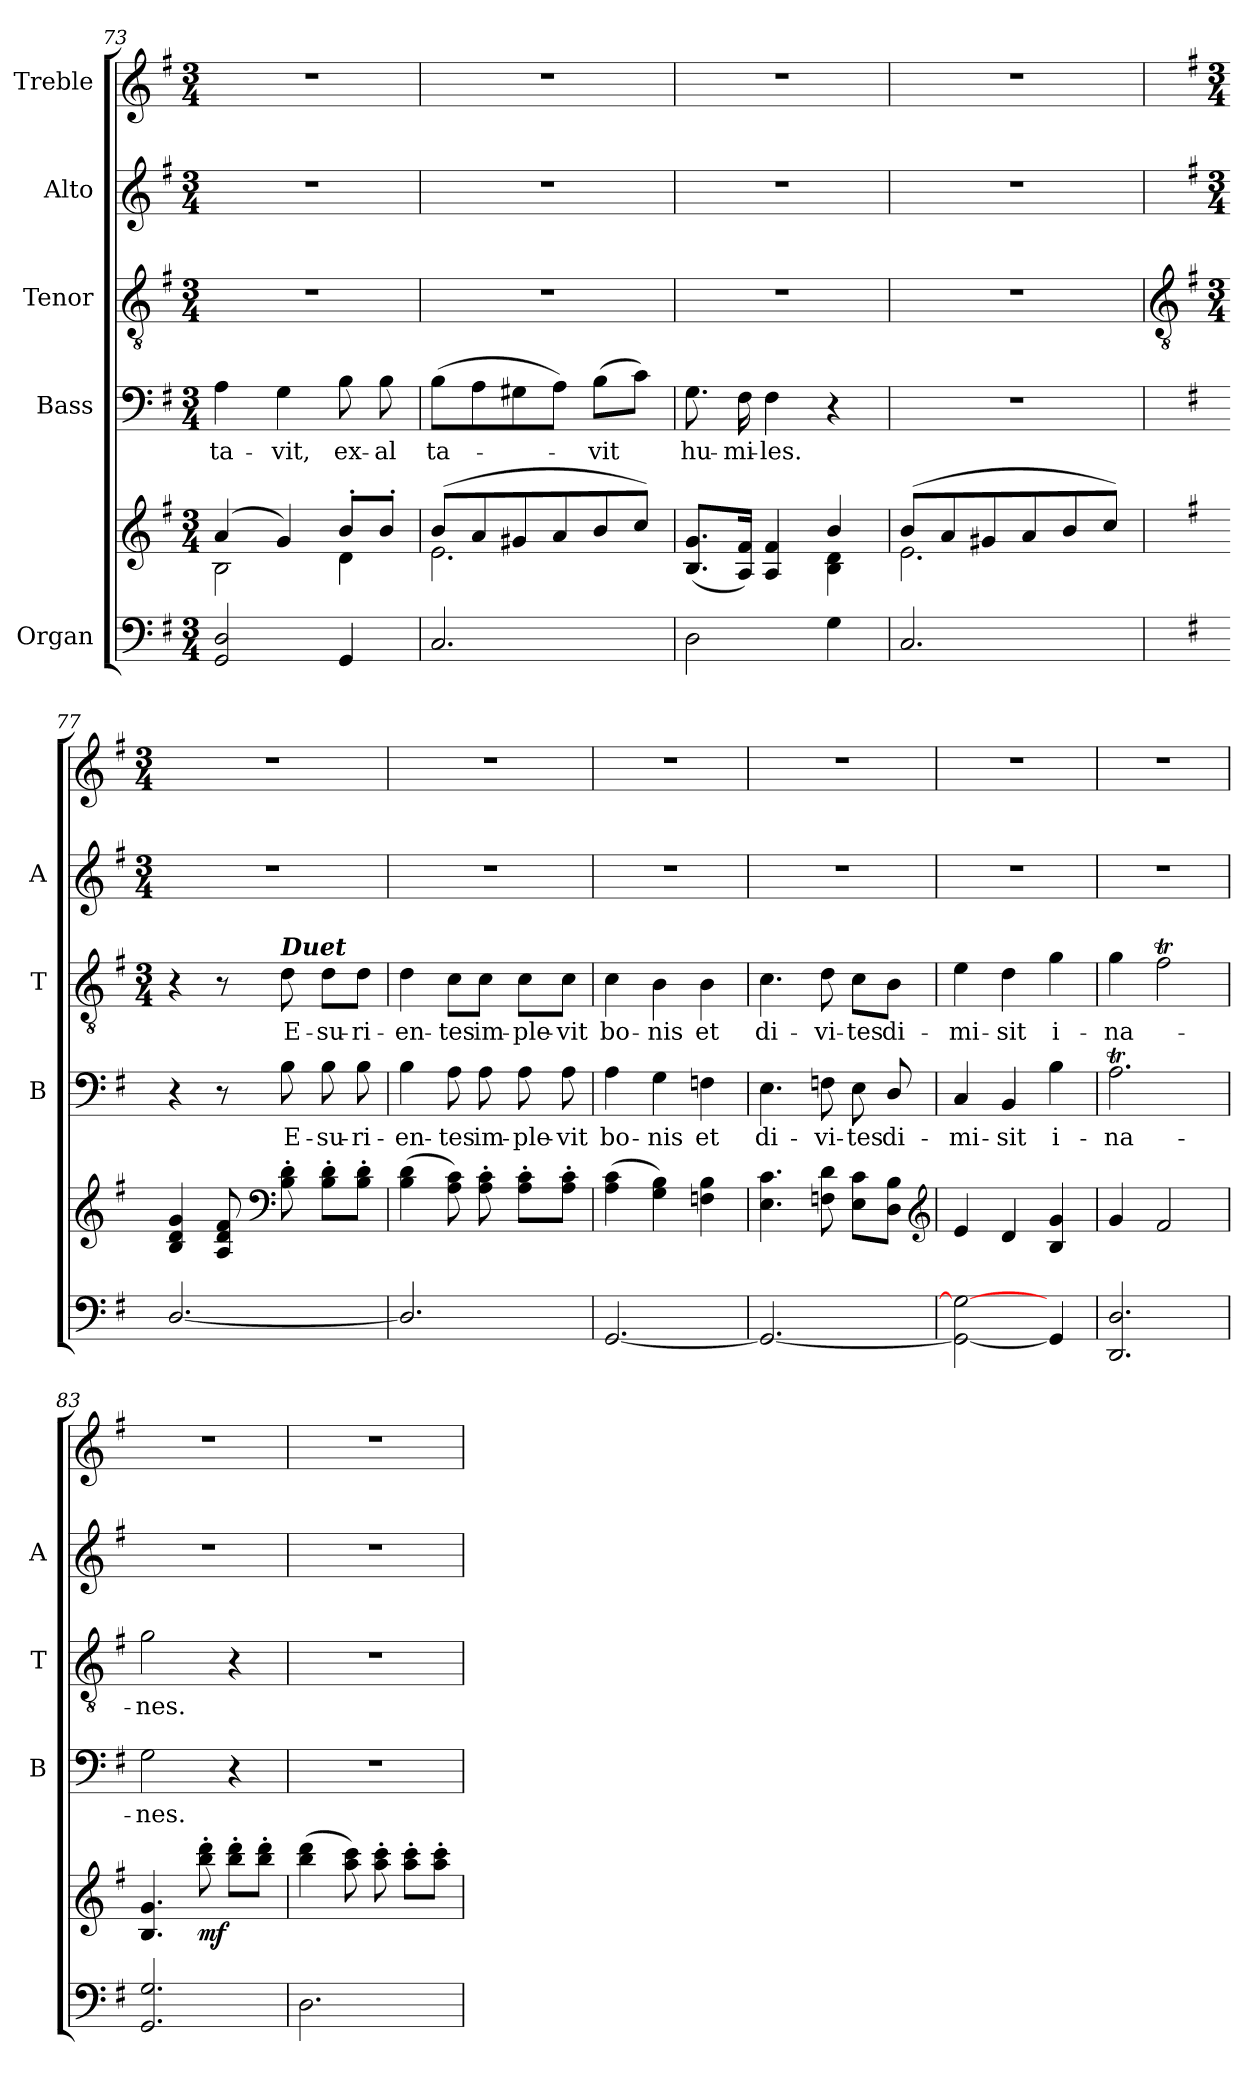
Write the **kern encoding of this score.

**kern	**kern	**dynam	**kern	**text	**kern	**text	**kern	**kern
*part5	*part5	*part5	*part4	*part4	*part3	*part3	*part2	*part1
*staff6	*staff5	*staff5/6	*staff4	*staff4	*staff3	*staff3	*staff2	*staff1
*I"Organ	*	*	*I"Bass	*	*I"Tenor	*	*I"Alto	*I"Treble
*	*	*	*I'B	*	*I'T	*	*I'A	*
*clefF4	*clefG2	*	*clefF4	*	*clefGv2	*	*clefG2	*clefG2
*k[f#]	*k[f#]	*	*k[f#]	*	*k[f#]	*	*k[f#]	*k[f#]
*G:	*G:	*	*G:	*	*G:	*	*G:	*G:
*M3/4	*M3/4	*	*M3/4	*	*M3/4	*	*M3/4	*M3/4
=73	=73	=73	=73	=73	=73	=73	=73	=73
*	*^	*	*	*	*	*	*	*
!	!	!	!	!	!LO:LY:b	!	!	!	!
2GG 2D	(<4a	2B\	.	4A	-ta-	2.r	.	2.r	2.r
!	!	!	!	!	!LO:LY:b	!	!	!	!
.	4g)	.	.	4G	-vit,	.	.	.	.
!	!	!	!	!	!LO:LY:b	!	!	!	!
4GG	8b'/L	4d\	.	8B	ex-	.	.	.	.
!	!	!	!	!	!LO:LY:b	!	!	!	!
.	8b'/J	.	.	8B	-al	.	.	.	.
=74	=74	=74	=74	=74	=74	=74	=74	=74	=74
!	!	!	!	!	!LO:LY:b	!	!	!	!
2.C	(<8b/L	2.e\	.	(>8BL	ta-	2.r	.	2.r	2.r
.	8a	.	.	8A	.	.	.	.	.
.	8g#X	.	.	8G#X	.	.	.	.	.
.	8a	.	.	8AJ)	.	.	.	.	.
!	!	!	!	!	!LO:LY:b	!	!	!	!
.	8b	.	.	(>8BL	vit	.	.	.	.
.	8ccJ)	.	.	8cJ)	.	.	.	.	.
=75	=75	=75	=75	=75	=75	=75	=75	=75	=75
!	!	!	!	!	!LO:LY:b	!	!	!	!
2D	(<8.B 8.gL	2ryy	.	8.G	hu-	2.r	.	2.r	2.r
!	!	!	!	!	!LO:LY:b	!	!	!	!
.	16A 16f#J)	.	.	16F#	-mi-	.	.	.	.
!	!	!	!	!	!LO:LY:b	!	!	!	!
.	4A 4f#	.	.	4F#	-les.	.	.	.	.
4G	4b/	4B\ 4d\	.	4r	.	.	.	.	.
=76	=76	=76	=76	=76	=76	=76	=76	=76	=76
!	!	!	!	!LO:N:vis=1	!	!	!	!	!
2.C	(<8bL	2.e\	.	2.r	.	2.r	.	2.r	2.r
.	8a	.	.	.	.	.	.	.	.
.	8g#X	.	.	.	.	.	.	.	.
.	8a	.	.	.	.	.	.	.	.
.	8b	.	.	.	.	.	.	.	.
.	8ccJ)	.	.	.	.	.	.	.	.
*	*v	*v	*	*	*	*	*	*	*
!!LO:LB:g=z
=77	=77	=77	=77	=77	=77	=77	=77	=77
*	*	*	*	*	*clefGv2	*	*	*
*	*	*	*	*	*k[f#]	*	*	*
*	*	*	*	*	*G:	*	*	*
*	*	*	*	*	*M3/4	*	*M3/4	*M3/4
[2.D/	4B 4d 4g	.	4r	.	4r	.	2.r	2.r
.	8A 8d 8f#	.	8r	.	8r	.	.	.
*	*clefF4	*	*	*	*	*	*	*
!	!	!	!	!	!LO:TX:a:Bi:t=Duet	!	!	!
!	!	!	!	!LO:LY:b	!	!LO:LY:b	!	!
.	8B' 8d'	.	8B	E-	8d	E-	.	.
!	!	!	!	!LO:LY:b	!	!LO:LY:b	!	!
.	8B' 8d'L	.	8B	-su-	8d\L	-su-	.	.
!	!	!	!	!LO:LY:b	!	!LO:LY:b	!	!
.	8B' 8d'J	.	8B	-ri-	8d\J	-ri-	.	.
=78	=78	=78	=78	=78	=78	=78	=78	=78
!	!	!	!	!LO:LY:b	!	!LO:LY:b	!	!
2.D/]	(>4B 4d	.	4B	-en-	4d	-en-	2.r	2.r
!	!	!	!	!LO:LY:b	!	!LO:LY:b	!	!
.	8A 8c)	.	8A	-tes	8c\L	-tes	.	.
!	!	!	!	!LO:LY:b	!	!LO:LY:b	!	!
.	8A' 8c'	.	8A	im-	8c\J	im-	.	.
!	!	!	!	!LO:LY:b	!	!LO:LY:b	!	!
.	8A' 8c'L	.	8A	-ple-	8c\L	-ple-	.	.
!	!	!	!	!LO:LY:b	!	!LO:LY:b	!	!
.	8A' 8c'J	.	8A	-vit	8c\J	-vit	.	.
=79	=79	=79	=79	=79	=79	=79	=79	=79
!	!	!	!	!LO:LY:b	!	!LO:LY:b	!	!
[2.GG	(>4A 4c	.	4A	bo-	4c	bo-	2.r	2.r
!	!	!	!	!LO:LY:b	!	!LO:LY:b	!	!
.	4G 4B)	.	4G	-nis	4B	-nis	.	.
!	!	!	!	!LO:LY:b	!	!LO:LY:b	!	!
.	4Fn 4B	.	4Fn	et	4B	et	.	.
=80	=80	=80	=80	=80	=80	=80	=80	=80
!	!	!	!	!LO:LY:b	!	!LO:LY:b	!	!
2.GG_	4.E 4.c	.	4.E	di-	4.c	di-	2.r	2.r
!	!	!	!	!LO:LY:b	!	!LO:LY:b	!	!
.	8Fn 8d	.	8Fn	-vi-	8d	-vi-	.	.
!	!	!	!	!LO:LY:b	!	!LO:LY:b	!	!
.	8E 8cL	.	8E	-tes	8c\L	-tes	.	.
!	!	!	!	!LO:LY:b	!	!LO:LY:b	!	!
.	8D 8BJ	.	8D/	di-	8B\J	di-	.	.
*	*clefG2	*	*	*	*	*	*	*
=81	=81	=81	=81	=81	=81	=81	=81	=81
!	!	!	!	!LO:LY:b	!	!LO:LY:b	!	!
2GG\_ 2G\_	4e	.	4C	-mi-	4e	-mi-	2.r	2.r
!	!	!	!	!LO:LY:b	!	!LO:LY:b	!	!
.	4d	.	4BB	-sit	4d	-sit	.	.
!	!	!	!	!LO:LY:b	!	!LO:LY:b	!	!
4GG]	4B 4g	.	4B	i-	4g	i-	.	.
=82	=82	=82	=82	=82	=82	=82	=82	=82
!	!	!	!	!LO:LY:b	!	!LO:LY:b	!	!
2.DD/ 2.D/	4g	.	2.AT	-na-	4g	-na-	2.r	2.r
.	2f#	.	.	.	2f#t	.	.	.
=83	=83	=83	=83	=83	=83	=83	=83	=83
!	!	!	!	!LO:LY:b	!	!LO:LY:b	!	!
2.GG 2.G	4.B 4.g	.	2G	-nes.	2g	nes.	2.r	2.r
!	!	!LO:DY:b	!	!	!	!	!	!
.	8bb' 8ddd'	mf	.	.	.	.	.	.
.	8bb' 8ddd'L	.	4r	.	4r	.	.	.
.	8bb' 8ddd'J	.	.	.	.	.	.	.
=84	=84	=84	=84	=84	=84	=84	=84	=84
!	!	!	!LO:N:vis=1	!	!LO:N:vis=1	!	!	!
2.D	(>4bb 4ddd	.	2.r	.	2.r	.	2.r	2.r
.	8aa 8ccc)	.	.	.	.	.	.	.
.	8aa' 8ccc'	.	.	.	.	.	.	.
.	8aa' 8ccc'L	.	.	.	.	.	.	.
.	8aa' 8ccc'J	.	.	.	.	.	.	.
=	=	=	=	=	=	=	=	=
*-	*-	*-	*-	*-	*-	*-	*-	*-
